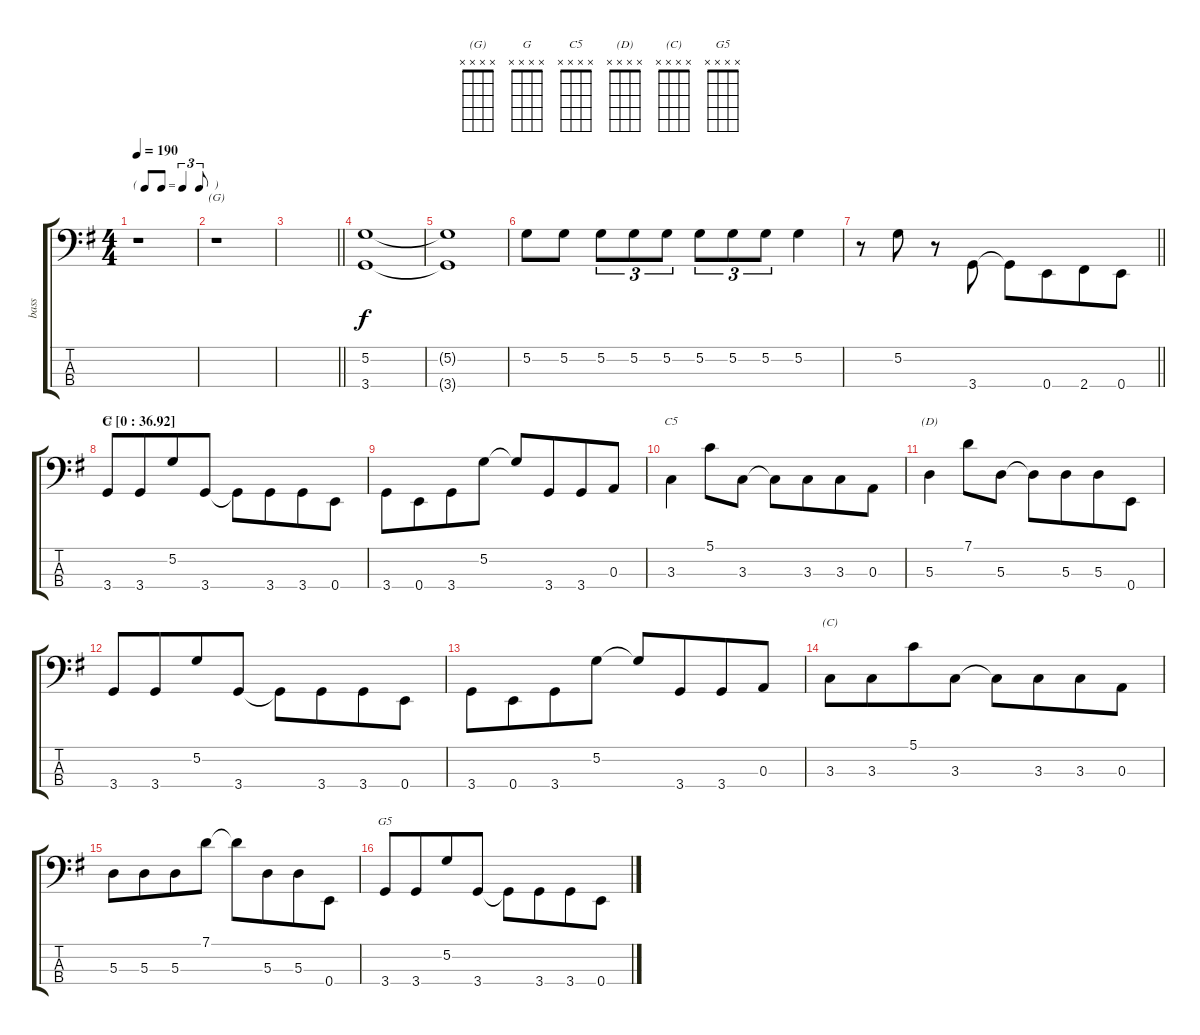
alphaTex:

\track ("bass" "bass") {instrument electricbassfinger}
\staff {score tabs}
\tuning (G2 D2 A1 E1) {hide}
\chord ("(G)" x x x x)
\chord ("G" x x x x)
\chord ("C5" x x x x)
\chord ("(D)" x x x x)
\chord ("(C)" x x x x)
\chord ("G5" x x x x)
\ts (4 4)
\tf triplet8th
\tempo 190
\clef f4
\ks g
r.1{dy f} |
r.1{ch "(G)"} |
\barLineRight lightlight
|
(5.2 3.4).1 |
(5.2{t} 3.4{t}).1 |
5.2.8 5.2.8 5.2.8{tu (3 2)} 5.2.8{tu (3 2)} 5.2.8{tu (3 2)} 5.2.8{tu (3 2)} 5.2.8{tu (3 2)} 5.2.8{tu (3 2)} 5.2.4 |
\barLineRight lightlight
r.8 5.2.8 r.8 3.4.8{beam Down} 3.4{t}.8{beam Down} 0.4.8{beam Down beam merge} 2.4.8{beam Down} 0.4.8{beam Down} |
\section ("" "C [0 : 36.92]")
3.4.8{ch "G"} 3.4.8{beam merge} 5.2.8 3.4.8 3.4{t}.8{beam Down} 3.4.8{beam Down beam merge} 3.4.8{beam Down} 0.4.8{beam Down} |
3.4.8{beam Down} 0.4.8{beam Down beam merge} 3.4.8{beam Down} 5.2.8{beam Down} 5.2{t}.8 3.4.8{beam merge} 3.4.8 0.3.8 |
3.3.4{ch "C5" beam Down} 5.1.8{beam Down} 3.3.8{beam Down} 3.3{t}.8{beam Down} 3.3.8{beam Down beam merge} 3.3.8{beam Down} 0.3.8{beam Down} |
5.3.4{ch "(D)"} 7.1.8 5.3.8 5.3{t}.8{beam Down} 5.3.8{beam Down beam merge} 5.3.8{beam Down} 0.4.8{beam Down} |
3.4.8 3.4.8{beam merge} 5.2.8 3.4.8 3.4{t}.8{beam Down} 3.4.8{beam Down beam merge} 3.4.8{beam Down} 0.4.8{beam Down} |
3.4.8{beam Down} 0.4.8{beam Down beam merge} 3.4.8{beam Down} 5.2.8{beam Down} 5.2{t}.8 3.4.8{beam merge} 3.4.8 0.3.8 |
3.3.8{ch "(C)"} 3.3.8{beam merge} 5.1.8 3.3.8 3.3{t}.8{beam Down} 3.3.8{beam Down beam merge} 3.3.8{beam Down} 0.3.8{beam Down} |
5.3.8 5.3.8{beam merge} 5.3.8 7.1.8 7.1{t}.8 5.3.8{beam merge} 5.3.8 0.4.8 |
3.4.8{ch "G5"} 3.4.8{beam merge} 5.2.8 3.4.8 3.4{t}.8{beam Down} 3.4.8{beam Down beam merge} 3.4.8{beam Down} 0.4.8{beam Down}
